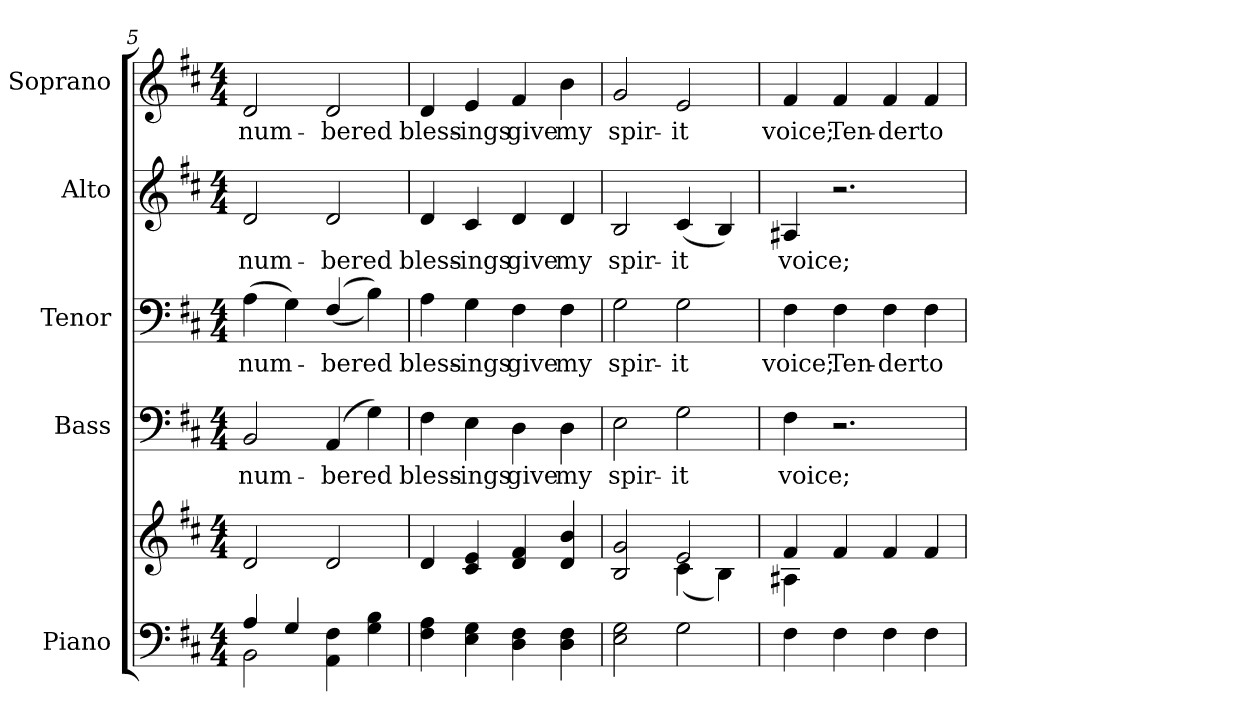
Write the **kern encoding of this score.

**kern	**kern	**kern	**text	**kern	**text	**kern	**text	**kern	**text
*part5	*part5	*part4	*part4	*part3	*part3	*part2	*part2	*part1	*part1
*staff6	*staff5	*staff4	*staff4	*staff3	*staff3	*staff2	*staff2	*staff1	*staff1
*I"Piano	*	*I"Bass	*	*I"Tenor	*	*I"Alto	*	*I"Soprano	*
*I'Pno.	*	*I'B.	*	*I'T.	*	*I'A.	*	*I'S.	*
!!LO:PB:g=z
*clefF4	*clefG2	*clefF4	*	*clefF4	*	*clefG2	*	*clefG2	*
*k[f#c#]	*k[f#c#]	*k[f#c#]	*	*k[f#c#]	*	*k[f#c#]	*	*k[f#c#]	*
*D:	*D:	*D:	*	*D:	*	*D:	*	*D:	*
*M4/4	*M4/4	*M4/4	*	*M4/4	*	*M4/4	*	*M4/4	*
=5	=5	=5	=5	=5	=5	=5	=5	=5	=5
*^	*	*	*	*	*	*	*	*	*
!	!	!	!	!LO:LY:b:color=#000000	!	!	!	!	!	!
!	!	!	!	!	!	!LO:LY:b:color=#000000	!	!	!	!
!	!	!	!	!	!	!	!	!LO:LY:b:color=#000000	!	!
!	!	!	!	!	!	!	!	!	!	!LO:LY:b:color=#000000
4Ai/	2BBi\	2di/	2BBi/	-num-	(4Ai\	-num-	2di/	-num-	2di/	-num-
4Gi/	.	.	.	.	4Gi\)	.	.	.	.	.
!	!	!	!	!LO:LY:b:color=#000000	!	!	!	!	!	!
!	!	!	!	!	!	!LO:LY:b:color=#000000	!	!	!	!
!	!	!	!	!	!	!	!	!LO:LY:b:color=#000000	!	!
!	!	!	!	!	!	!	!	!	!	!LO:LY:b:color=#000000
4AAi\ 4F#i	2ryy	2di/	(4AAi/	-bered	((4F#i/	-bered	2di/	-bered	2di/	-bered
4Gi\ 4Bi	.	.	4Gi\)	.	4Bi\))	.	.	.	.	.
*v	*v	*	*	*	*	*	*	*	*	*
=6	=6	=6	=6	=6	=6	=6	=6	=6	=6
!	!	!	!LO:LY:b:color=#000000	!	!	!	!	!	!
!	!	!	!	!	!LO:LY:b:color=#000000	!	!	!	!
!	!	!	!	!	!	!	!LO:LY:b:color=#000000	!	!
!	!	!	!	!	!	!	!	!	!LO:LY:b:color=#000000
4F#i\ 4Ai	4di/	4F#i\	bless-	4Ai\	bless-	4di/	bless-	4di/	bless-
!	!	!	!LO:LY:b:color=#000000	!	!	!	!	!	!
!	!	!	!	!	!LO:LY:b:color=#000000	!	!	!	!
!	!	!	!	!	!	!	!LO:LY:b:color=#000000	!	!
!	!	!	!	!	!	!	!	!	!LO:LY:b:color=#000000
4Ei\ 4Gi	4c#i/ 4ei	4Ei\	-ings	4Gi\	-ings	4c#i/	-ings	4ei/	-ings
!	!	!	!LO:LY:b:color=#000000	!	!	!	!	!	!
!	!	!	!	!	!LO:LY:b:color=#000000	!	!	!	!
!	!	!	!	!	!	!	!LO:LY:b:color=#000000	!	!
!	!	!	!	!	!	!	!	!	!LO:LY:b:color=#000000
4Di\ 4F#i	4di/ 4f#i	4Di\	give	4F#i\	give	4di/	give	4f#i/	give
!	!	!	!LO:LY:b:color=#000000	!	!	!	!	!	!
!	!	!	!	!	!LO:LY:b:color=#000000	!	!	!	!
!	!	!	!	!	!	!	!LO:LY:b:color=#000000	!	!
!	!	!	!	!	!	!	!	!	!LO:LY:b:color=#000000
4Di\ 4F#i	4di/ 4bi	4Di\	my	4F#i\	my	4di/	my	4bi\	my
=7	=7	=7	=7	=7	=7	=7	=7	=7	=7
*	*^	*	*	*	*	*	*	*	*
!	!	!	!	!LO:LY:b:color=#000000	!	!	!	!	!	!
!	!	!	!	!	!	!LO:LY:b:color=#000000	!	!	!	!
!	!	!	!	!	!	!	!	!LO:LY:b:color=#000000	!	!
!	!	!	!	!	!	!	!	!	!	!LO:LY:b:color=#000000
2Ei\ 2Gi	2Bi/ 2gi	2ryy	2Ei\	spir-	2Gi\	spir-	2Bi/	spir-	2gi/	spir-
!	!	!	!	!LO:LY:b:color=#000000	!	!	!	!	!	!
!	!	!	!	!	!	!LO:LY:b:color=#000000	!	!	!	!
!	!	!	!	!	!	!	!	!LO:LY:b:color=#000000	!	!
!	!	!	!	!	!	!	!	!	!	!LO:LY:b:color=#000000
2Gi\	2ei/	(4c#i\	2Gi\	-it	2Gi\	-it	(4c#i/	-it	2ei/	-it
.	.	4Bi\)	.	.	.	.	4Bi/)	.	.	.
=8	=8	=8	=8	=8	=8	=8	=8	=8	=8	=8
*^	*	*	*	*	*	*	*	*	*	*
!	!	!	!	!	!LO:LY:b:color=#000000	!	!	!	!	!	!
!	!	!	!	!	!	!	!LO:LY:b:color=#000000	!	!	!	!
!	!	!	!	!	!	!	!	!	!LO:LY:b:color=#000000	!	!
!	!	!	!	!	!	!	!	!	!	!	!LO:LY:b:color=#000000
4F#i\	4F#i\yy	4f#i/	4A#Xi\	4F#i\	voice;	4F#i\	voice;	4A#Xi/	voice;	4f#i/	voice;
!	!	!	!	!	!	!	!LO:LY:b:color=#000000	!	!	!	!
!	!	!	!	!	!	!	!	!	!	!	!LO:LY:b:color=#000000
4F#i\	2.ryy	4f#i/	2.ryy	2.r	.	4F#i\	Ten-	2.r	.	4f#i/	Ten-
!	!	!	!	!	!	!	!LO:LY:b:color=#000000	!	!	!	!
!	!	!	!	!	!	!	!	!	!	!	!LO:LY:b:color=#000000
4F#i\	.	4f#i/	.	.	.	4F#i\	-der	.	.	4f#i/	-der
!	!	!	!	!	!	!	!LO:LY:b:color=#000000	!	!	!	!
!	!	!	!	!	!	!	!	!	!	!	!LO:LY:b:color=#000000
4F#i\	.	4f#i/	.	.	.	4F#i\	to	.	.	4f#i/	to
*v	*v	*	*	*	*	*	*	*	*	*	*
*	*v	*v	*	*	*	*	*	*	*	*
=	=	=	=	=	=	=	=	=	=
*-	*-	*-	*-	*-	*-	*-	*-	*-	*-
